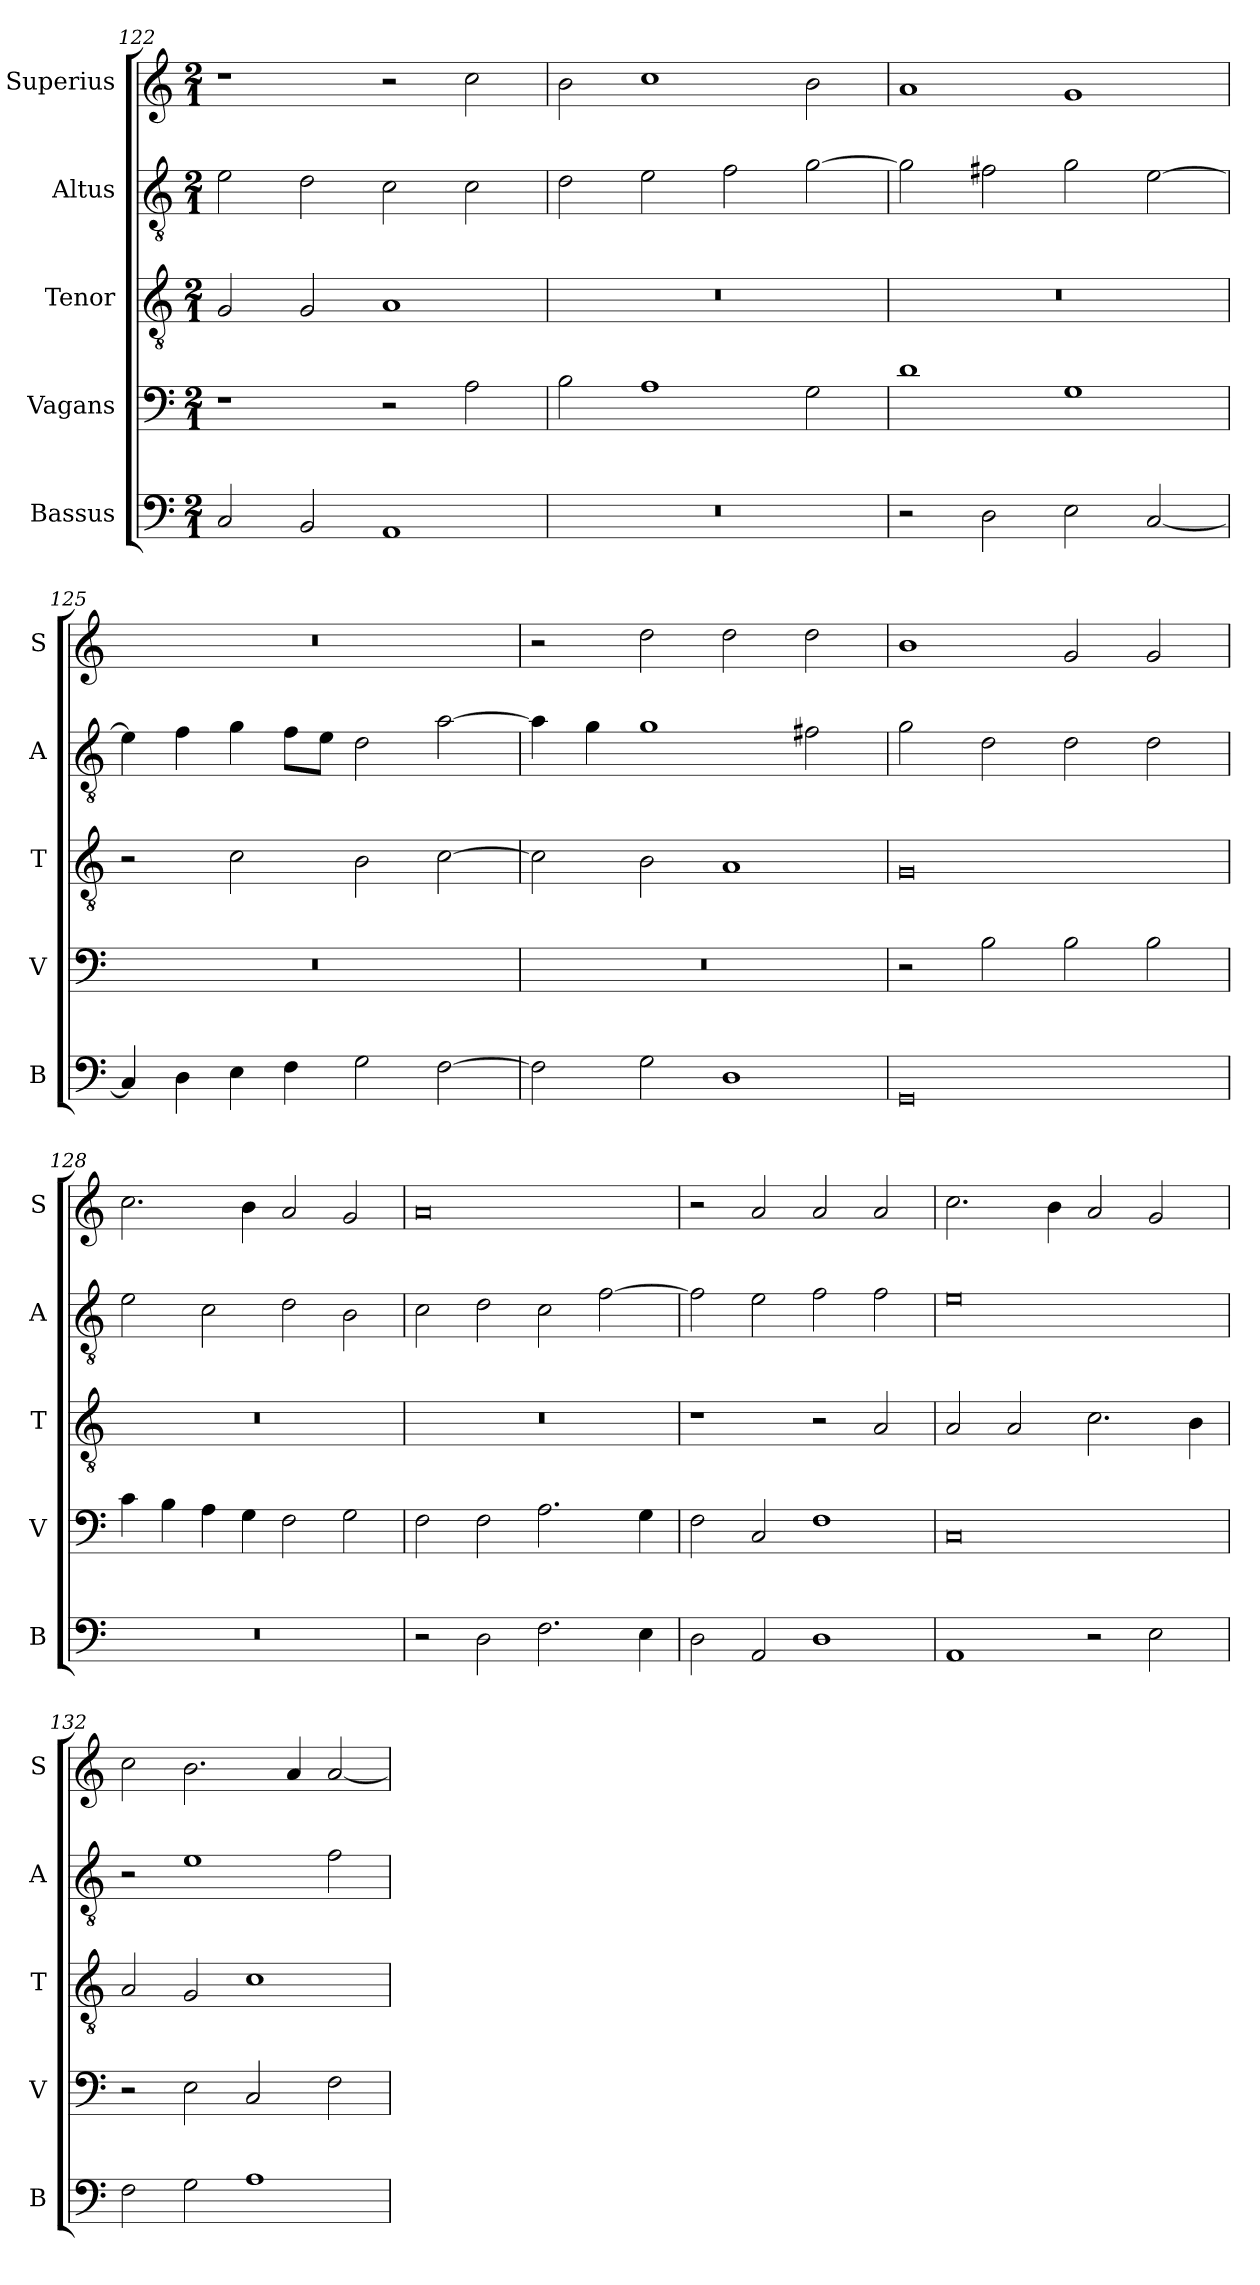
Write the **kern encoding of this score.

**kern	**kern	**kern	**kern	**kern
*part5	*part4	*part3	*part2	*part1
*staff5	*staff4	*staff3	*staff2	*staff1
*I"Bassus	*I"Vagans	*I"Tenor	*I"Altus	*I"Superius
*I'B	*I'V	*I'T	*I'A	*I'S
*clefF4	*clefF4	*clefGv2	*clefGv2	*clefG2
*k[]	*k[]	*k[]	*k[]	*k[]
*M2/1	*M2/1	*M2/1	*M2/1	*M2/1
=122	=122	=122	=122	=122
2C/	1r	2G/	2e\	1r
2BB/	.	2G/	2d\	.
1AA	2r	1A	2c\	2r
.	2A\	.	2c\	2cc\
=123	=123	=123	=123	=123
0r	2B\	0r	2d\	2b\
.	1A	.	2e\	1cc
.	.	.	2f\	.
.	2G\	.	[2g\	2b\
=124	=124	=124	=124	=124
2r	1d	0r	2g\]	1a
2D\	.	.	2f#X\	.
2E\	1G	.	2g\	1g
[2C/	.	.	[2e\	.
=125	=125	=125	=125	=125
4C/]	0r	2r	4e\]	0r
4D\	.	.	4f\	.
4E\	.	2c\	4g\	.
4F\	.	.	8f\L	.
.	.	.	8e\J	.
2G\	.	2B\	2d\	.
[2F\	.	[2c\	[2a\	.
=126	=126	=126	=126	=126
2F\]	0r	2c\]	4a\]	2r
.	.	.	4g\	.
2G\	.	2B\	1g	2dd\
1D	.	1A	.	2dd\
.	.	.	2f#X\	2dd\
=127	=127	=127	=127	=127
0GG	2r	0G	2g\	1b
.	2B\	.	2d\	.
.	2B\	.	2d\	2g/
.	2B\	.	2d\	2g/
=128	=128	=128	=128	=128
0r	4c\	0r	2e\	2.cc\
.	4B\	.	.	.
.	4A\	.	2c\	.
.	4G\	.	.	4b\
.	2F\	.	2d\	2a/
.	2G\	.	2B\	2g/
=129	=129	=129	=129	=129
2r	2F\	0r	2c\	0a
2D\	2F\	.	2d\	.
2.F\	2.A\	.	2c\	.
.	.	.	[2f\	.
4E\	4G\	.	.	.
=130	=130	=130	=130	=130
2D\	2F\	1r	2f\]	2r
2AA/	2C/	.	2e\	2a/
1D	1F	2r	2f\	2a/
.	.	2A/	2f\	2a/
=131	=131	=131	=131	=131
1AA	0C	2A/	0e	2.cc\
.	.	2A/	.	.
.	.	.	.	4b\
2r	.	2.c\	.	2a/
2E\	.	.	.	2g/
.	.	4B\	.	.
=132	=132	=132	=132	=132
2F\	2r	2A/	2r	2cc\
2G\	2E\	2G/	1e	2.b\
1A	2C/	1c	.	.
.	.	.	.	4a/
.	2F\	.	2f\	[2a/
=	=	=	=	=
*-	*-	*-	*-	*-
